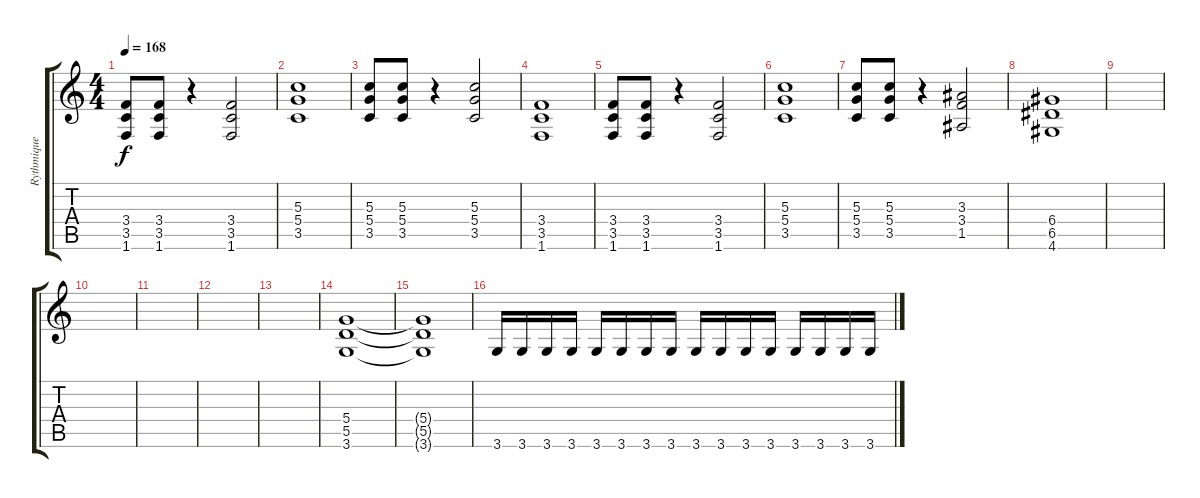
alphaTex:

\track ("Rythmique" "Rythmique") {instrument overdrivenguitar}
\staff {score tabs}
\tuning (E4 B3 G3 D3 A2 E2) {hide}
\ts (4 4)
\tempo 168
\clef g2
\ks c
(3.4 3.5 1.6).8{dy f} (3.4 3.5 1.6).8 r.4 (3.4 3.5 1.6).2 |
(5.3 5.4 3.5).1 |
(5.3 5.4 3.5).8 (5.3 5.4 3.5).8 r.4 (5.3 5.4 3.5).2 |
(3.4 3.5 1.6).1 |
(3.4 3.5 1.6).8 (3.4 3.5 1.6).8 r.4 (3.4 3.5 1.6).2 |
(5.3 5.4 3.5).1 |
(5.3 5.4 3.5).8 (5.3 5.4 3.5).8 r.4 (3.3 3.4 1.5).2 |
(6.4 6.5 4.6).1 |
|
|
|
|
|
(5.4 5.5 3.6).1 |
(5.4{t} 5.5{t} 3.6{t}).1 |
3.6.16 3.6.16 3.6.16 3.6.16 3.6.16 3.6.16 3.6.16 3.6.16 3.6.16 3.6.16 3.6.16 3.6.16 3.6.16 3.6.16 3.6.16 3.6.16
